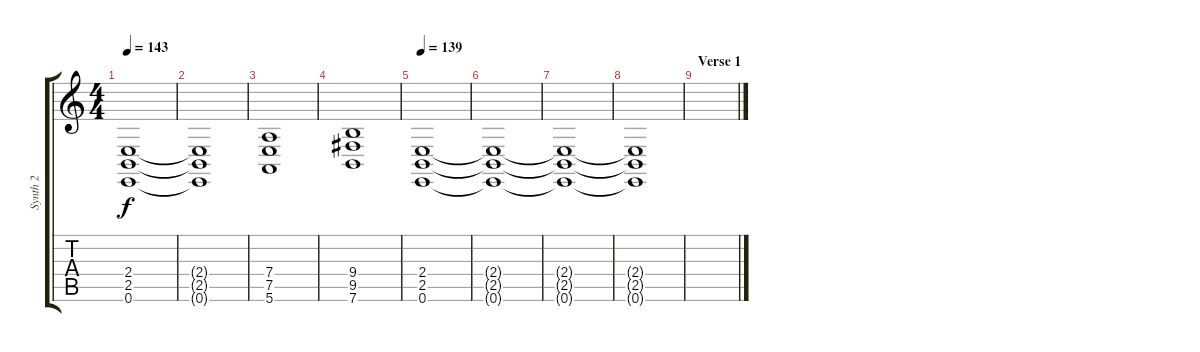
\track ("Synth 2" "Synth 2") {instrument synthstrings1}
\staff {score tabs}
\tuning (E4 B3 G3 D3 A2 E2) {hide}
\ts (4 4)
\tempo 143
\clef g2
\ks c
(2.4 2.5 0.6).1{dy f} |
(2.4{t} 2.5{t} 0.6{t}).1 |
(7.4 7.5 5.6).1 |
(9.4 9.5 7.6).1 |
\tempo 139
(2.4 2.5 0.6).1 |
(2.4{t} 2.5{t} 0.6{t}).1 |
(2.4{t} 2.5{t} 0.6{t}).1 |
(2.4{t} 2.5{t} 0.6{t}).1 |
\section ("" "Verse 1")
